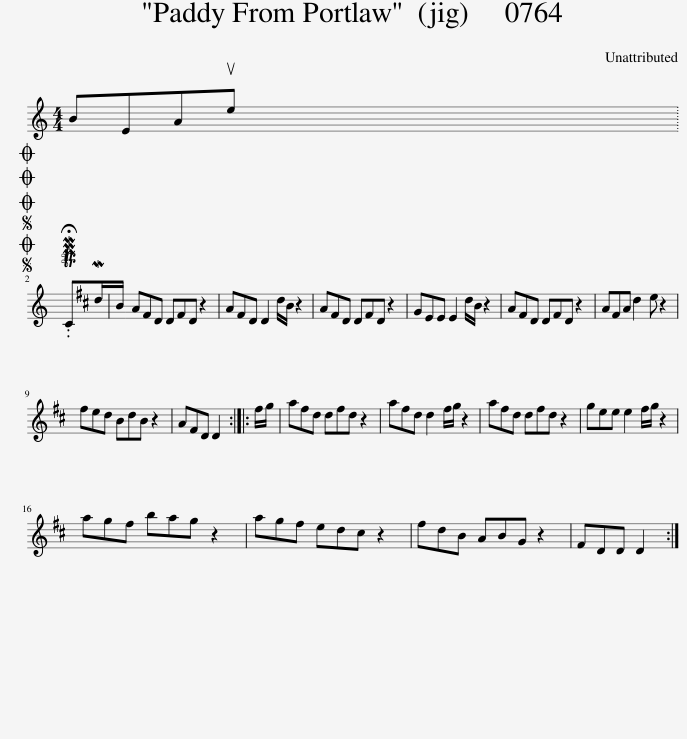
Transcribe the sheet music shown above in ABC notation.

X:1
L:1/8
M:4/4
I:linebreak $
K:C
V:1 treble
V:1
 BEAue x2002 |$SOSOOO .!fermata!PMTCMd/B/ | A^FD DFD z2 | A^FD D2 d/B/ z2 | A^FD DFD z2 | %5
 GEE E2 d/B/ z2 | A^FD DFD z2 | A^FA d2 e z2 |$ ^fed BdB z2 | A^FD D2 :: %10
 ^f/g/ | a^fd dfd z2 | a^fd d2 f/g/ z2 | a^fd dfd z2 | gee e2 ^f/g/ z2 |$ %15
 ag^f bag z2 | ag^f ed^c z2 | ^fdB ABG z2 | ^FDD D2 :| %19
